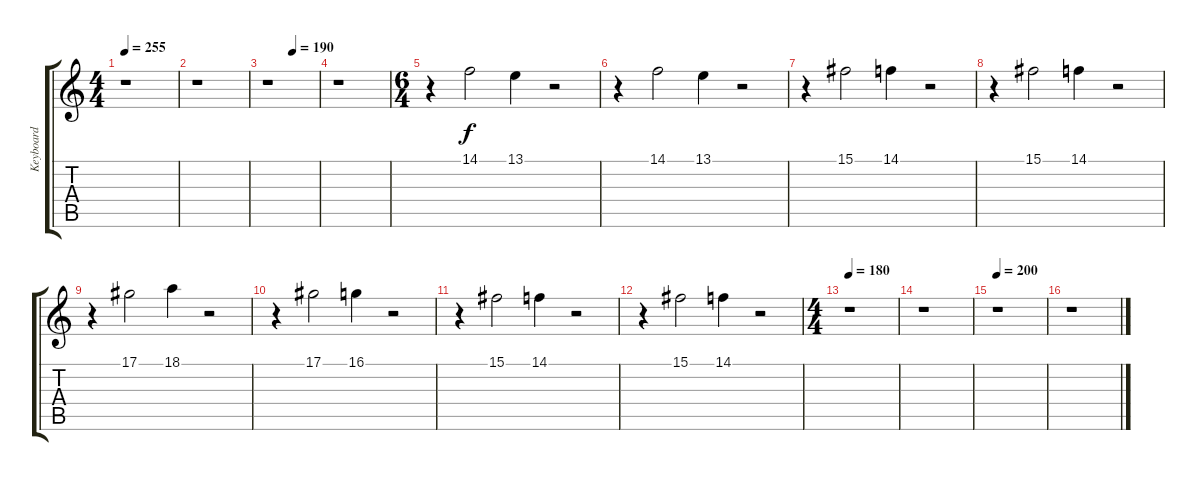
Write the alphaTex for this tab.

\track ("Keyboard" "Keyboard") {instrument synthstrings1}
\staff {score tabs}
\tuning (Eb4 Bb3 Gb3 Db3 Ab2 Eb2) {hide}
\ts (4 4)
\tempo 255
\clef g2
\ks c
r.1{dy f} |
r.1 |
\tempo (190 0.5)
r.1 |
r.1 |
\ts (6 4)
r.4 14.1.2 13.1.4 r.2 |
r.4 14.1.2 13.1.4 r.2 |
r.4 15.1.2 14.1.4 r.2 |
r.4 15.1.2 14.1.4 r.2 |
r.4 17.1.2 18.1.4 r.2 |
r.4 17.1.2 16.1.4 r.2 |
r.4 15.1.2 14.1.4 r.2 |
r.4 15.1.2 14.1.4 r.2 |
\ts (4 4)
\tempo 180
r.1 |
r.1 |
\tempo 200
r.1 |
r.1
